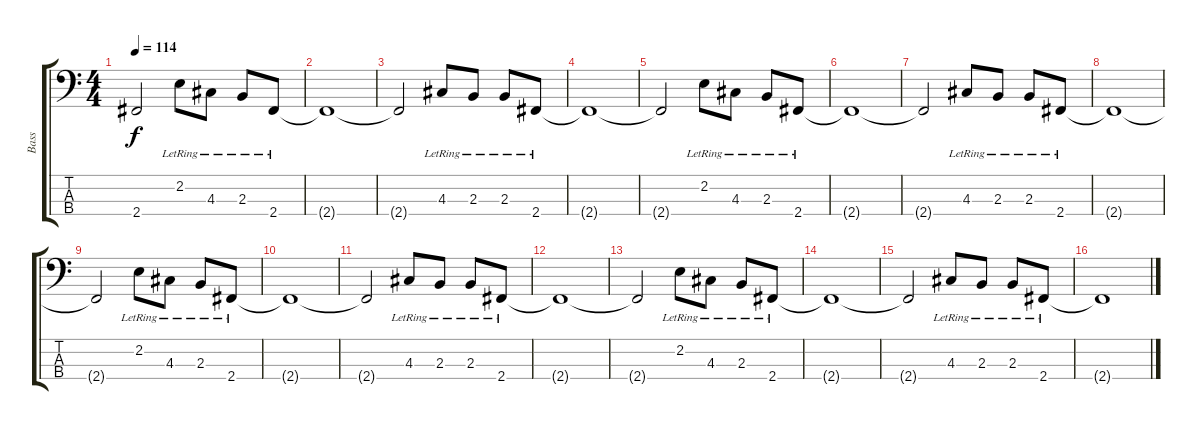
\track ("Bass" "Bass") {instrument electricbassfinger}
\staff {score tabs}
\tuning (G2 D2 A1 E1) {hide}
\ts (4 4)
\tempo 114
\clef f4
\ks c
2.4{t}.2{dy f} 2.2{lr}.8 4.3{lr}.8 2.3{lr}.8 2.4{lr}.8 |
2.4{t}.1 |
2.4{t}.2 4.3{lr}.8 2.3{lr}.8 2.3{lr}.8 2.4{lr}.8 |
2.4{t}.1 |
2.4{t}.2 2.2{lr}.8 4.3{lr}.8 2.3{lr}.8 2.4{lr}.8 |
2.4{t}.1 |
2.4{t}.2 4.3{lr}.8 2.3{lr}.8 2.3{lr}.8 2.4{lr}.8 |
2.4{t}.1 |
2.4{t}.2 2.2{lr}.8 4.3{lr}.8 2.3{lr}.8 2.4{lr}.8 |
2.4{t}.1 |
2.4{t}.2 4.3{lr}.8 2.3{lr}.8 2.3{lr}.8 2.4{lr}.8 |
2.4{t}.1 |
2.4{t}.2 2.2{lr}.8 4.3{lr}.8 2.3{lr}.8 2.4{lr}.8 |
2.4{t}.1 |
2.4{t}.2 4.3{lr}.8 2.3{lr}.8 2.3{lr}.8 2.4{lr}.8 |
2.4{t}.1
